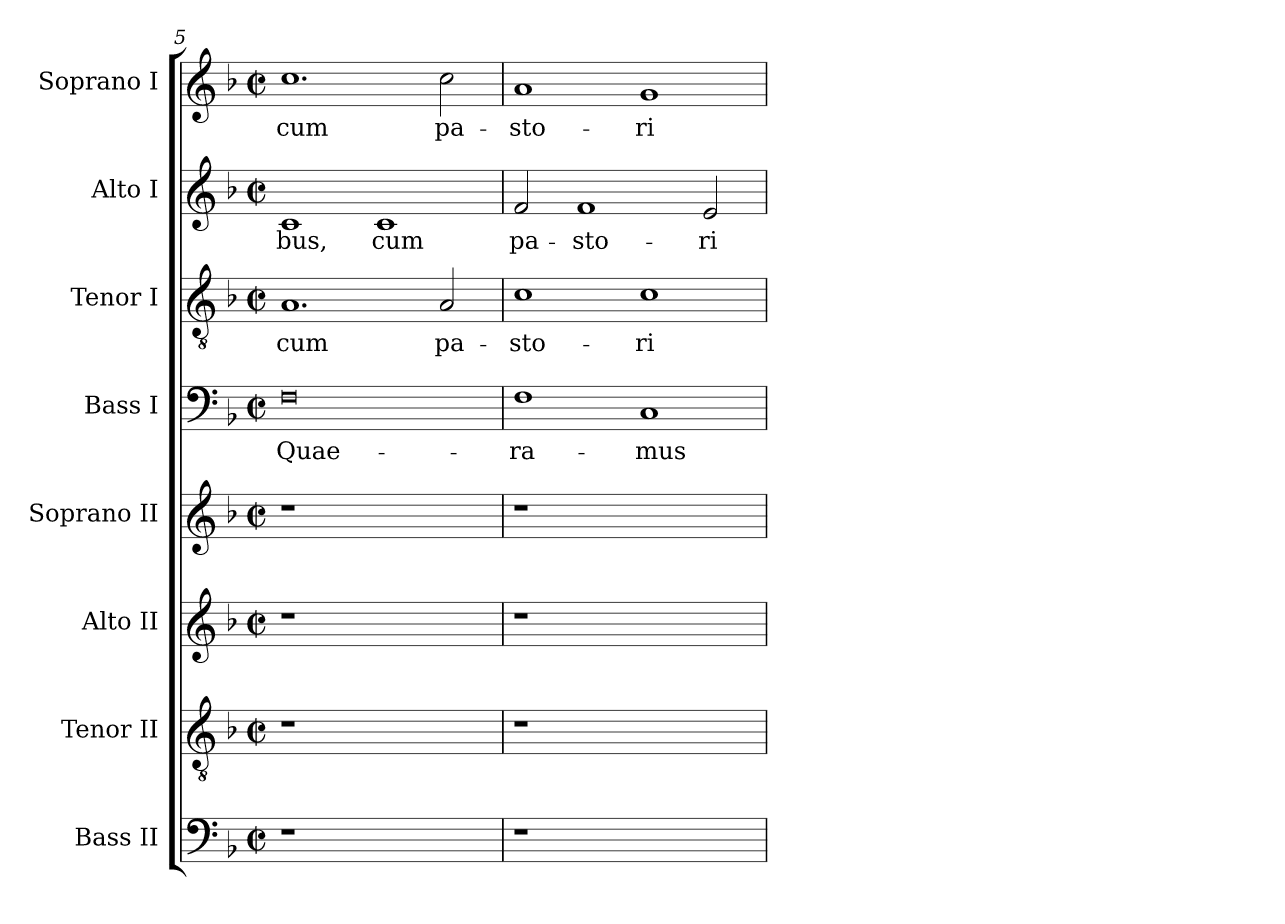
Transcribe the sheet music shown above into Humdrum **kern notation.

**kern	**kern	**kern	**kern	**kern	**text	**kern	**text	**kern	**text	**kern	**text
*part8	*part7	*part6	*part5	*part4	*part4	*part3	*part3	*part2	*part2	*part1	*part1
*staff8	*staff7	*staff6	*staff5	*staff4	*staff4	*staff3	*staff3	*staff2	*staff2	*staff1	*staff1
*I"Bass II	*I"Tenor II	*I"Alto II	*I"Soprano II	*I"Bass I	*	*I"Tenor I	*	*I"Alto I	*	*I"Soprano I	*
*I'B. II	*I'T. II	*I'A. II	*	*I'B. I	*	*I'T. I	*	*I'A. I	*	*	*
*clefF4	*clefGv2	*clefG2	*clefG2	*clefF4	*	*clefGv2	*	*clefG2	*	*clefG2	*
*	*ITrd7c12	*	*	*	*	*ITrd7c12	*	*	*	*	*
*k[b-]	*k[b-]	*k[b-]	*k[b-]	*k[b-]	*	*k[b-]	*	*k[b-]	*	*k[b-]	*
*F:	*F:	*F:	*F:	*F:	*	*F:	*	*F:	*	*F:	*
*M2/2	*M2/2	*M2/2	*M2/2	*M2/2	*	*M2/2	*	*M2/2	*	*M2/2	*
*met(c|)	*met(c|)	*met(c|)	*met(c|)	*met(c|)	*	*met(c|)	*	*met(c|)	*	*met(c|)	*
=5	=5	=5	=5	=5	=5	=5	=5	=5	=5	=5	=5
!LO:N:vis=1	!LO:N:vis=1	!LO:N:vis=1	!LO:N:vis=1	!	!	!	!	!	!	!	!
!	!	!	!	!	!LO:LY:b:color=#000000	!	!	!	!	!	!
!	!	!	!	!	!	!	!LO:LY:b:color=#000000	!	!	!	!
!	!	!	!	!	!	!	!	!	!LO:LY:b:color=#000000	!	!
!	!	!	!	!	!	!	!	!	!	!	!LO:LY:b:color=#000000
1r	1r	1r	1r	0Fi	Quae-	1.AAi	cum	1ci	-bus,	1.cci	cum
!	!	!	!	!	!	!	!	!	!LO:LY:b:color=#000000	!	!
1ryy	1ryy	1ryy	1ryy	.	.	.	.	1ci	cum	.	.
!	!	!	!	!	!	!	!LO:LY:b:color=#000000	!	!	!	!
!	!	!	!	!	!	!	!	!	!	!	!LO:LY:b:color=#000000
.	.	.	.	.	.	2AAi/	pa-	.	.	2cci\	pa-
=6	=6	=6	=6	=6	=6	=6	=6	=6	=6	=6	=6
!LO:N:vis=1	!LO:N:vis=1	!LO:N:vis=1	!LO:N:vis=1	!	!	!	!	!	!	!	!
!	!	!	!	!	!LO:LY:b:color=#000000	!	!	!	!	!	!
!	!	!	!	!	!	!	!LO:LY:b:color=#000000	!	!	!	!
!	!	!	!	!	!	!	!	!	!LO:LY:b:color=#000000	!	!
!	!	!	!	!	!	!	!	!	!	!	!LO:LY:b:color=#000000
1r	1r	1r	1r	1Fi	-ra-	1Ci	-sto-	2fi/	pa-	1ai	-sto-
!	!	!	!	!	!	!	!	!	!LO:LY:b:color=#000000	!	!
.	.	.	.	.	.	.	.	1fi	-sto-	.	.
!	!	!	!	!	!LO:LY:b:color=#000000	!	!	!	!	!	!
!	!	!	!	!	!	!	!LO:LY:b:color=#000000	!	!	!	!
!	!	!	!	!	!	!	!	!	!	!	!LO:LY:b:color=#000000
1ryy	1ryy	1ryy	1ryy	1Ci	-mus	1Ci	-ri-	.	.	1gi	-ri-
!	!	!	!	!	!	!	!	!	!LO:LY:b:color=#000000	!	!
.	.	.	.	.	.	.	.	2ei/	-ri-	.	.
=	=	=	=	=	=	=	=	=	=	=	=
*-	*-	*-	*-	*-	*-	*-	*-	*-	*-	*-	*-
